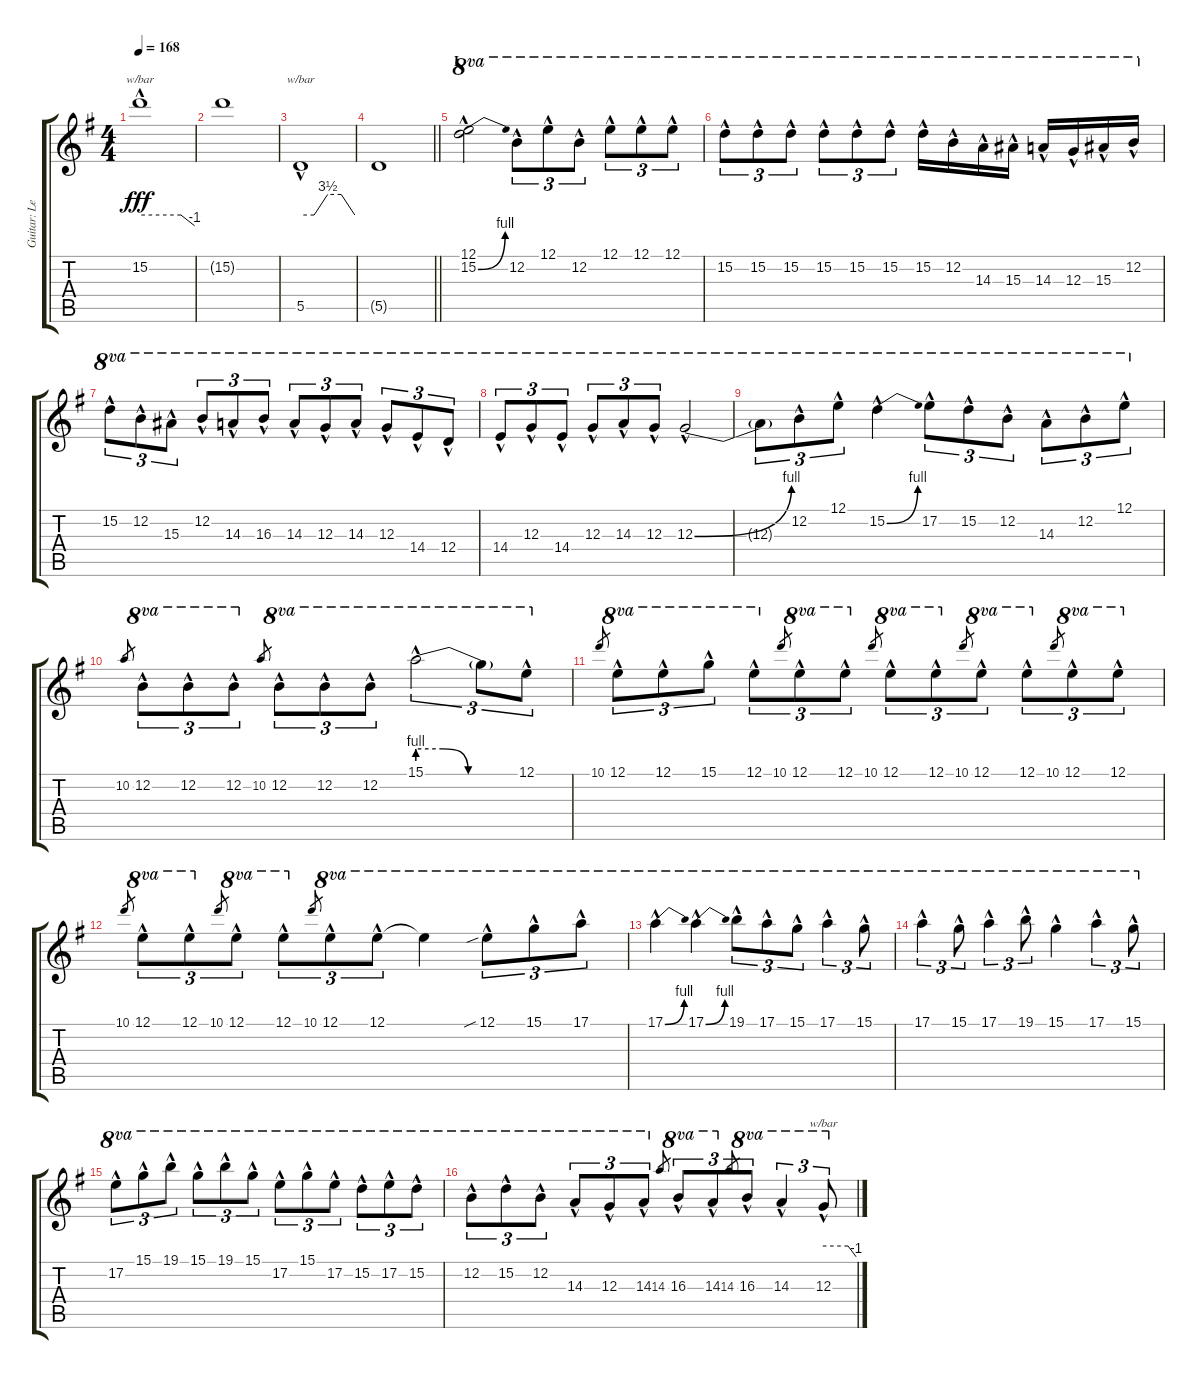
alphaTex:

\track ("Guitar: Lead" "Guitar: Le") {instrument overdrivenguitar}
\staff {score tabs}
\tuning (E4 B3 G3 D3 A2 E2) {hide}
\ts (4 4)
\tempo 168
\clef g2
\ks g
15.2{hac}.1{tbe (custom default 0 0 45 0 60 -4) dy fff} |
15.2{t}.1 |
5.5{hac}.1{tbe (custom default 0 0 15 0 30 14 45 14 60 0)} |
\barLineRight lightlight
5.5{t}.1 |
\section ("" "I")
(12.1{hac} 15.2{be (bend 0 0 60 4) hac}).2{ot 8va} 12.2{hac}.8{tu (3 2) ot 8va} 12.1{hac}.8{tu (3 2) ot 8va} 12.2{hac}.8{tu (3 2) ot 8va} 12.1{hac}.8{tu (3 2) ot 8va} 12.1{hac}.8{tu (3 2) ot 8va} 12.1{hac}.8{tu (3 2) ot 8va} |
15.2{hac}.8{tu (3 2) ot 8va} 15.2{hac}.8{tu (3 2) ot 8va} 15.2{hac}.8{tu (3 2) ot 8va} 15.2{hac}.8{tu (3 2) ot 8va} 15.2{hac}.8{tu (3 2) ot 8va} 15.2{hac}.8{tu (3 2) ot 8va} 15.2{hac}.16{ot 8va} 12.2{hac}.16{ot 8va} 14.3{hac}.16{ot 8va} 15.3{hac}.16{ot 8va} 14.3{hac}.16{ot 8va} 12.3{hac}.16{ot 8va} 15.3{hac}.16{ot 8va} 12.2{hac}.16{ot 8va} |
15.2{hac}.8{tu (3 2) ot 8va} 12.2{hac}.8{tu (3 2) ot 8va} 15.3{hac}.8{tu (3 2) ot 8va} 12.2{hac}.8{tu (3 2) ot 8va} 14.3{hac}.8{tu (3 2) ot 8va} 16.3{hac}.8{tu (3 2) ot 8va} 14.3{hac}.8{tu (3 2) ot 8va} 12.3{hac}.8{tu (3 2) ot 8va} 14.3{hac}.8{tu (3 2) ot 8va} 12.3{hac}.8{tu (3 2) ot 8va} 14.4{hac}.8{tu (3 2) ot 8va} 12.4{hac}.8{tu (3 2) ot 8va} |
14.4{hac}.8{tu (3 2) ot 8va} 12.3{hac}.8{tu (3 2) ot 8va} 14.4{hac}.8{tu (3 2) ot 8va} 12.3{hac}.8{tu (3 2) ot 8va} 14.3{hac}.8{tu (3 2) ot 8va} 12.3{hac}.8{tu (3 2) ot 8va} 12.3{be (bend 0 0 60 4) hac}.2{ot 8va} |
12.3{t}.8{tu (3 2) ot 8va} 12.2{hac}.8{tu (3 2) ot 8va} 12.1{hac}.8{tu (3 2) ot 8va} 15.2{be (bend 0 0 60 4) hac}.4{ot 8va} 17.2{hac}.8{tu (3 2) ot 8va} 15.2{hac}.8{tu (3 2) ot 8va} 12.2{hac}.8{tu (3 2) ot 8va} 14.3{hac}.8{tu (3 2) ot 8va} 12.2{hac}.8{tu (3 2) ot 8va} 12.1{hac}.8{tu (3 2) ot 8va} |
10.2.8{gr} 12.2{hac}.8{tu (3 2) ot 8va} 12.2{hac}.8{tu (3 2) ot 8va} 12.2{hac}.8{tu (3 2) ot 8va} 10.2.8{gr} 12.2{hac}.8{tu (3 2) ot 8va} 12.2{hac}.8{tu (3 2) ot 8va} 12.2{hac}.8{tu (3 2) ot 8va} 15.1{be (custom 0 4 15 4 30 0 60 0) hac}.2{tu (3 2) ot 8va} 15.1{t}.8{tu (3 2) ot 8va} 12.1{hac}.8{tu (3 2) ot 8va} |
10.1.8{gr} 12.1{hac}.8{tu (3 2) ot 8va} 12.1{hac}.8{tu (3 2) ot 8va} 15.1{hac}.8{tu (3 2) ot 8va} 12.1{hac}.8{tu (3 2) ot 8va} 10.1.8{gr} 12.1{hac}.8{tu (3 2) ot 8va} 12.1{hac}.8{tu (3 2) ot 8va} 10.1.8{gr} 12.1{hac}.8{tu (3 2) ot 8va} 12.1{hac}.8{tu (3 2) ot 8va} 10.1.8{gr} 12.1{hac}.8{tu (3 2) ot 8va} 12.1{hac}.8{tu (3 2) ot 8va} 10.1.8{gr} 12.1{hac}.8{tu (3 2) ot 8va} 12.1{hac}.8{tu (3 2) ot 8va} |
10.1.8{gr} 12.1{hac}.8{tu (3 2) ot 8va} 12.1{hac}.8{tu (3 2) ot 8va} 10.1.8{gr} 12.1{hac}.8{tu (3 2) ot 8va} 12.1{hac}.8{tu (3 2) ot 8va} 10.1.8{gr} 12.1{hac}.8{tu (3 2) ot 8va} 12.1{hac}.8{tu (3 2) ot 8va} 12.1{t}.4{ot 8va} 12.1{sib hac}.8{tu (3 2) ot 8va} 15.1{hac}.8{tu (3 2) ot 8va} 17.1{hac}.8{tu (3 2) ot 8va} |
17.1{be (bend 0 0 60 4) hac}.4{ot 8va} 17.1{be (bend 0 0 60 4) hac}.4{ot 8va} 19.1{hac}.8{tu (3 2) ot 8va} 17.1{hac}.8{tu (3 2) ot 8va} 15.1{hac}.8{tu (3 2) ot 8va} 17.1{hac}.4{tu (3 2) ot 8va} 15.1{hac}.8{tu (3 2) ot 8va} |
17.1{hac}.4{tu (3 2) ot 8va} 15.1{hac}.8{tu (3 2) ot 8va} 17.1{hac}.4{tu (3 2) ot 8va} 19.1{hac}.8{tu (3 2) ot 8va} 15.1{hac}.4{ot 8va} 17.1{hac}.4{tu (3 2) ot 8va} 15.1{hac}.8{tu (3 2) ot 8va} |
17.2{hac}.8{tu (3 2) ot 8va} 15.1{hac}.8{tu (3 2) ot 8va} 19.1{hac}.8{tu (3 2) ot 8va} 15.1{hac}.8{tu (3 2) ot 8va} 19.1{hac}.8{tu (3 2) ot 8va} 15.1{hac}.8{tu (3 2) ot 8va} 17.2{hac}.8{tu (3 2) ot 8va} 15.1{hac}.8{tu (3 2) ot 8va} 17.2{hac}.8{tu (3 2) ot 8va} 15.2{hac}.8{tu (3 2) ot 8va} 17.2{hac}.8{tu (3 2) ot 8va} 15.2{hac}.8{tu (3 2) ot 8va} |
12.2{hac}.8{tu (3 2) ot 8va} 15.2{hac}.8{tu (3 2) ot 8va} 12.2{hac}.8{tu (3 2) ot 8va} 14.3{hac}.8{tu (3 2) ot 8va} 12.3{hac}.8{tu (3 2) ot 8va} 14.3{hac}.8{tu (3 2) ot 8va} 14.3.8{gr} 16.3{hac}.8{tu (3 2) ot 8va} 14.3{hac}.8{tu (3 2) ot 8va} 14.3.8{gr} 16.3{hac}.8{tu (3 2) ot 8va} 14.3{hac}.4{tu (3 2) ot 8va} 12.3{hac}.8{tu (3 2) tbe (custom default 0 0 45 0 60 -4) ot 8va}
